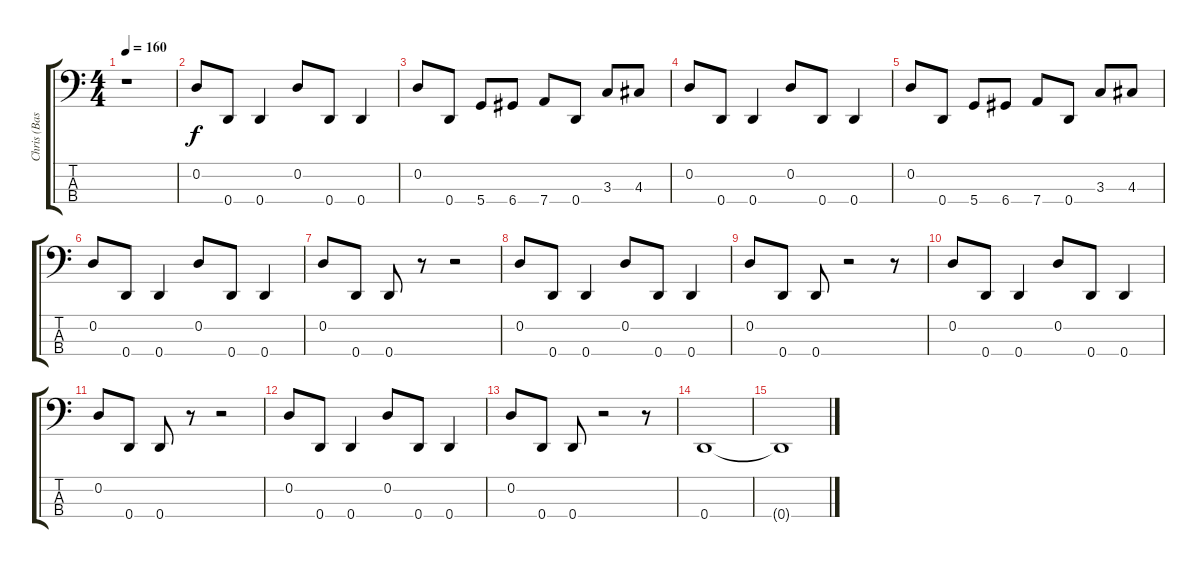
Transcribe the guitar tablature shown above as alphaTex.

\track ("Chris (Bass)" "Chris (Bas") {instrument electricbassfinger}
\staff {score tabs}
\tuning (G2 D2 A1 D1) {hide}
\ts (4 4)
\tempo 160
\clef f4
\ks c
r.1{dy f} |
0.2.8{volume 16} 0.4.8 0.4.4 0.2.8 0.4.8 0.4.4 |
0.2.8 0.4.8 5.4.8 6.4.8 7.4.8 0.4.8 3.3.8 4.3.8 |
0.2.8 0.4.8 0.4.4 0.2.8 0.4.8 0.4.4 |
0.2.8 0.4.8 5.4.8 6.4.8 7.4.8 0.4.8 3.3.8 4.3.8 |
0.2.8 0.4.8 0.4.4 0.2.8 0.4.8 0.4.4 |
0.2.8 0.4.8 0.4.8 r.8 r.2 |
0.2.8 0.4.8 0.4.4 0.2.8 0.4.8 0.4.4 |
0.2.8 0.4.8 0.4.8 r.2 r.8 |
0.2.8 0.4.8 0.4.4 0.2.8 0.4.8 0.4.4 |
0.2.8 0.4.8 0.4.8 r.8 r.2 |
0.2.8 0.4.8 0.4.4 0.2.8 0.4.8 0.4.4 |
0.2.8 0.4.8 0.4.8 r.2 r.8 |
0.4.1 |
0.4{t}.1
